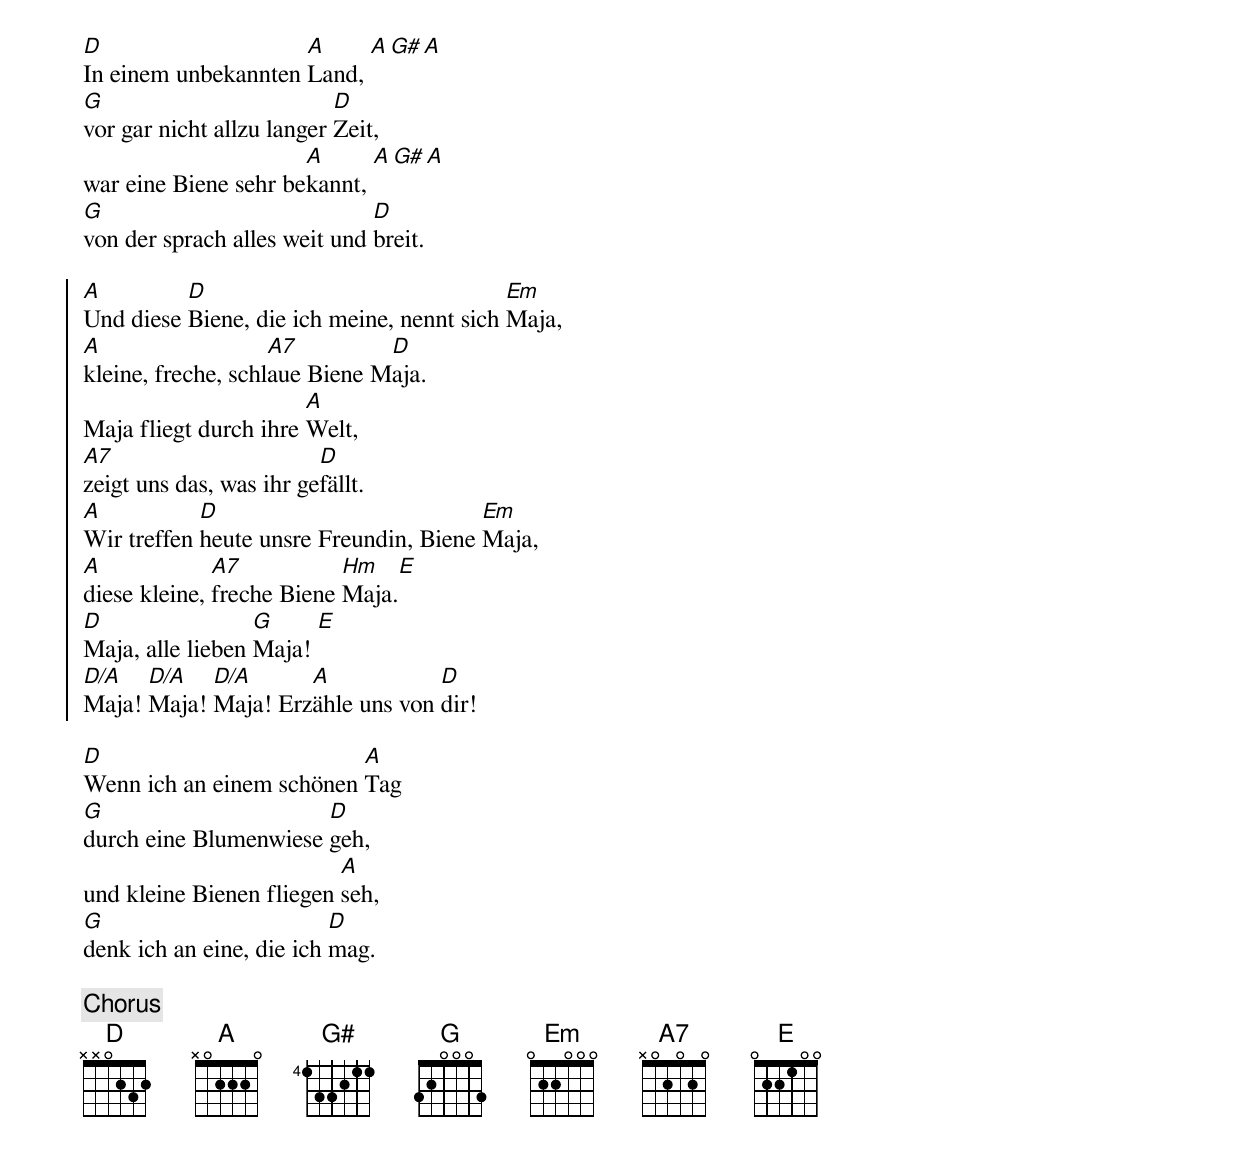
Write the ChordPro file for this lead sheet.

{start_of_verse}
[D]In einem unbekannten [A]Land, [A][G#][A]
[G]vor gar nicht allzu langer [D]Zeit,
war eine Biene sehr be[A]kannt, [A][G#][A]
[G]von der sprach alles weit und [D]breit.
{end_of_verse}

{start_of_chorus}
[A]Und diese [D]Biene, die ich meine, nennt sich [Em]Maja,
[A]kleine, freche, schl[A7]aue Biene M[D]aja.
Maja fliegt durch ihre [A]Welt,
[A7]zeigt uns das, was ihr ge[D]fällt.
[A]Wir treffen [D]heute unsre Freundin, Biene [Em]Maja,
[A]diese kleine, [A7]freche Biene [Hm]Maja.[E]
[D]Maja, alle lieben [G]Maja! [E]
[D/A]Maja! [D/A]Maja! [D/A]Maja! Erz[A]ähle uns von [D]dir!
{end_of_chorus}

{start_of_verse}
[D]Wenn ich an einem schönen [A]Tag
[G]durch eine Blumenwiese [D]geh,
und kleine Bienen fliegen [A]seh,
[G]denk ich an eine, die ich [D]mag.
{end_of_verse}

{chorus}
